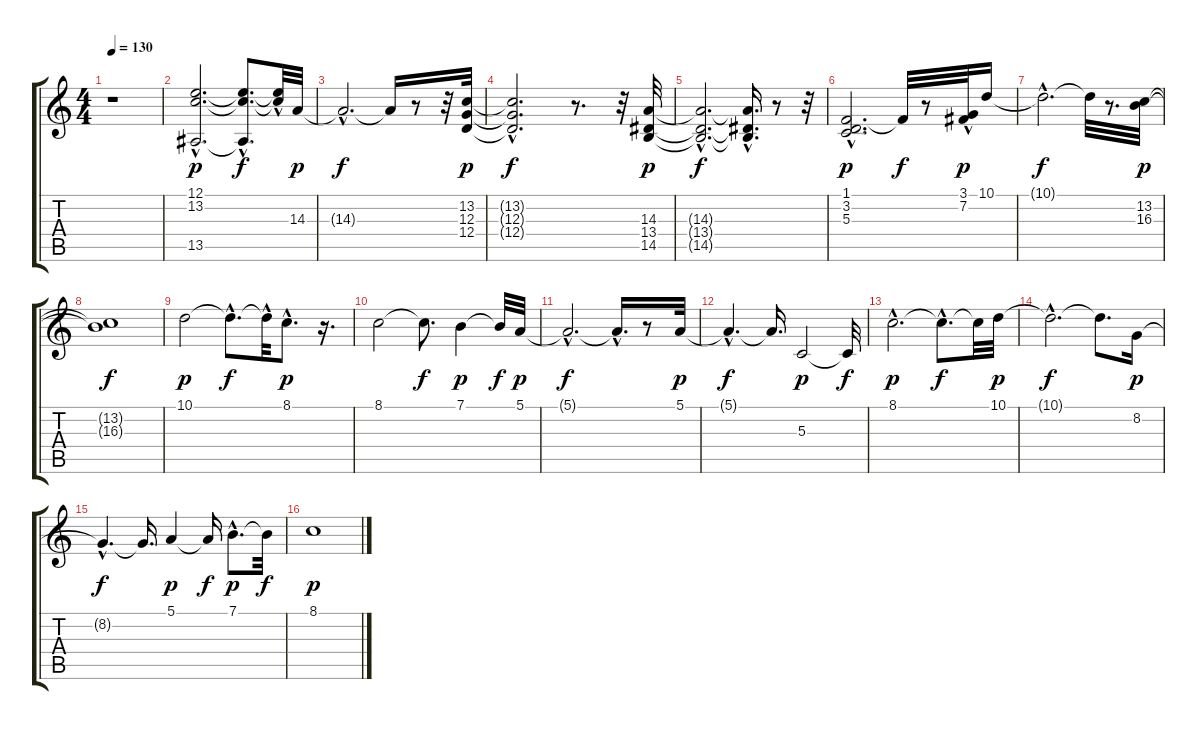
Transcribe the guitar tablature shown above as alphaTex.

\track "" {instrument stringensemble2}
\staff {score tabs}
\tuning (E4 B3 G3 D3 A2 E2) {hide}
\ts (4 4)
\tempo 130
\clef g2
\ks c
r.1{dy p} |
(12.1{hac} 13.2{hac} 13.5{hac}).2{d} (12.1{hac t} 13.2{hac t} 13.5{hac t}).8{d dy f} (12.1{hac t} 13.2{hac t}).32 14.3.32{dy p} |
14.3{hac t}.2{d dy f} 14.3{t}.16 r.8 r.32 (13.2 12.3 12.4).32{dy p} |
(13.2{t} 12.3{t} 12.4{hac t}).2{d dy f} r.8{d} r.32 (14.3 13.4 14.5).32{dy p} |
(14.3{hac t} 13.4{hac t} 14.5{hac t}).2{d dy f} (14.3{hac t} 13.4{t} 14.5{hac t}).16{d} r.8 r.32 |
(1.1{hac} 3.2{hac} 5.3).2{d dy p} 1.1{t}.32{dy f} r.8 (3.1 7.2{hac}).32{dy p} 10.1.16 |
10.1{hac t}.2{d dy f} 10.1{t}.32 r.8{d} (13.2 16.3).32{dy p} |
(13.2{t} 16.3{t}).1{dy f} |
10.1.2{dy p} 10.1{hac t}.8{d dy f} 10.1{hac t}.32 8.1{hac}.8{d dy p} r.16{d} |
8.1.2 8.1{t}.8{d dy f} 7.1.4{dy p} 7.1{t}.32{dy f} 5.1.32{dy p} |
5.1{hac t}.2{d dy f} 5.1{hac t}.16{d} r.8 5.1.32{dy p} |
5.1{hac t}.4{d dy f} 5.1{t}.16{d} 5.3.2{dy p} 5.3{t}.32{dy f} |
8.1{hac}.2{d dy p} 8.1{hac t}.8{d dy f} 8.1{t}.32 10.1.32{dy p} |
10.1{hac t}.2{d dy f} 10.1{t}.8{d} 8.2.16{dy p} |
8.2{hac t}.4{d dy f} 8.2{t}.16{d} 5.1.4{dy p} 5.1{t}.16{dy f} 7.1{hac}.8{d dy p} 7.1{t}.32{dy f} |
8.1.1{dy p}
